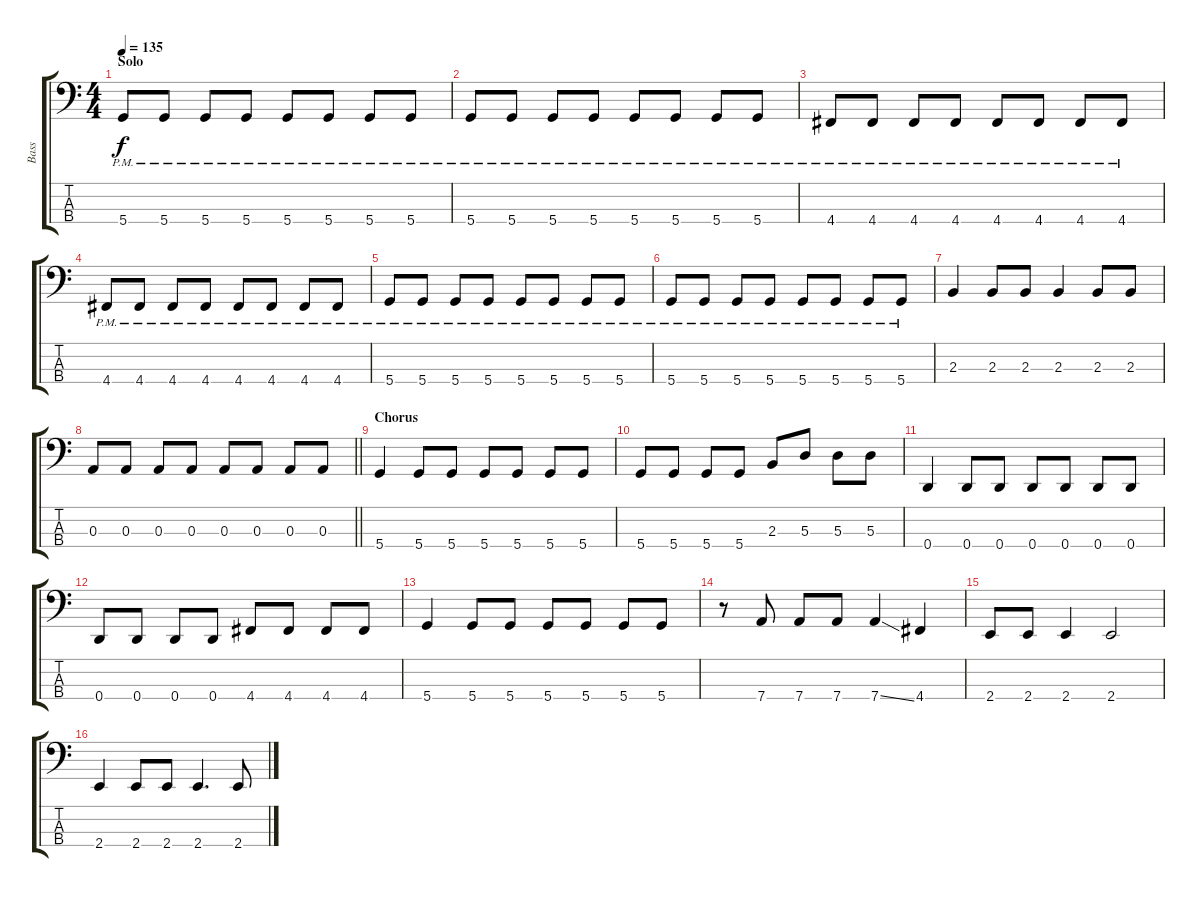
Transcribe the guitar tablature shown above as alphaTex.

\track ("Bass" "Bass") {instrument electricbassfinger}
\staff {score tabs}
\tuning (G2 D2 A1 D1) {hide}
\ts (4 4)
\section ("" "Solo")
\tempo 135
\clef f4
\ks c
5.4{pm}.8{dy f} 5.4{pm}.8 5.4{pm}.8 5.4{pm}.8 5.4{pm}.8 5.4{pm}.8 5.4{pm}.8 5.4{pm}.8 |
5.4{pm}.8 5.4{pm}.8 5.4{pm}.8 5.4{pm}.8 5.4{pm}.8 5.4{pm}.8 5.4{pm}.8 5.4{pm}.8 |
4.4{pm}.8 4.4{pm}.8 4.4{pm}.8 4.4{pm}.8 4.4{pm}.8 4.4{pm}.8 4.4{pm}.8 4.4{pm}.8 |
4.4{pm}.8 4.4{pm}.8 4.4{pm}.8 4.4{pm}.8 4.4{pm}.8 4.4{pm}.8 4.4{pm}.8 4.4{pm}.8 |
5.4{pm}.8 5.4{pm}.8 5.4{pm}.8 5.4{pm}.8 5.4{pm}.8 5.4{pm}.8 5.4{pm}.8 5.4{pm}.8 |
5.4{pm}.8 5.4{pm}.8 5.4{pm}.8 5.4{pm}.8 5.4{pm}.8 5.4{pm}.8 5.4{pm}.8 5.4{pm}.8 |
2.3.4 2.3.8 2.3.8 2.3.4 2.3.8 2.3.8 |
\barLineRight lightlight
0.3.8 0.3.8 0.3.8 0.3.8 0.3.8 0.3.8 0.3.8 0.3.8 |
\section ("" "Chorus")
5.4.4 5.4.8 5.4.8 5.4.8 5.4.8 5.4.8 5.4.8 |
5.4.8 5.4.8 5.4.8 5.4.8 2.3.8 5.3.8 5.3.8 5.3.8 |
0.4.4 0.4.8 0.4.8 0.4.8 0.4.8 0.4.8 0.4.8 |
0.4.8 0.4.8 0.4.8 0.4.8 4.4.8 4.4.8 4.4.8 4.4.8 |
5.4.4 5.4.8 5.4.8 5.4.8 5.4.8 5.4.8 5.4.8 |
r.8 7.4.8 7.4.8 7.4.8 7.4{ss}.4 4.4.4 |
2.4.8 2.4.8 2.4.4 2.4.2 |
2.4.4 2.4.8 2.4.8 2.4.4{d} 2.4.8
